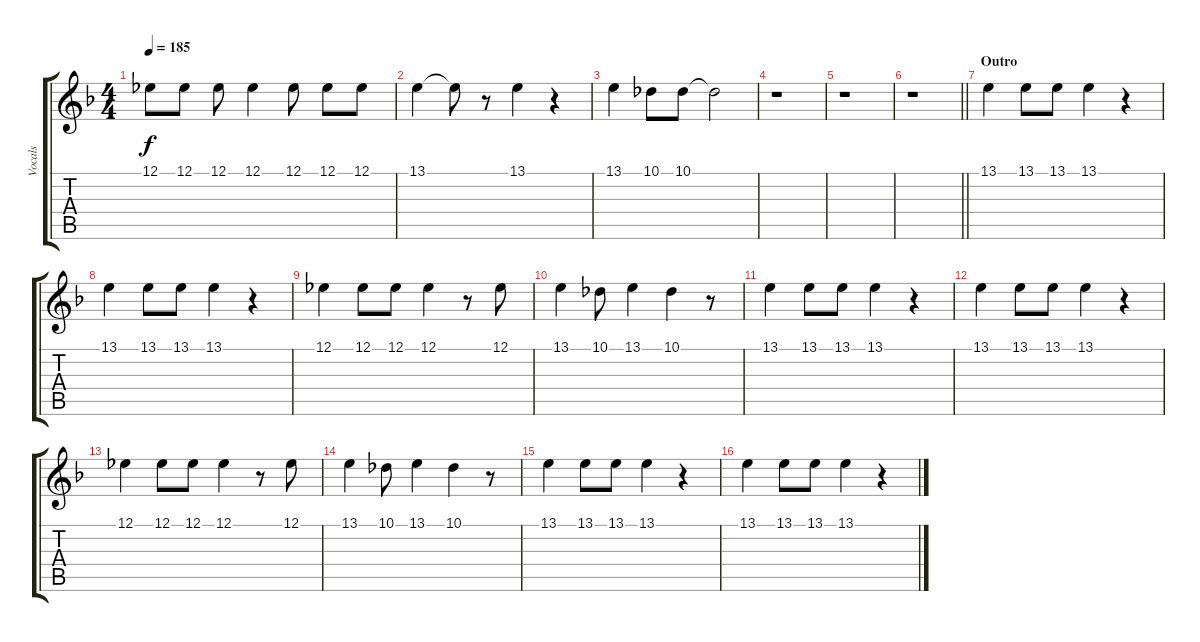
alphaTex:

\track ("Vocals" "Vocals") {instrument oboe}
\staff {score tabs}
\tuning (Eb4 Bb3 Gb3 Db3 Ab2 Eb2) {hide}
\ts (4 4)
\tempo 185
\clef g2
\ks f
12.1.8{dy f} 12.1.8 12.1.8 12.1.4 12.1.8 12.1.8 12.1.8 |
13.1.4 13.1{t}.8 r.8 13.1.4 r.4 |
13.1.4 10.1.8 10.1.8 10.1{t}.2 |
r.1 |
r.1 |
\barLineRight lightlight
r.1 |
\section ("" "Outro")
13.1.4 13.1.8 13.1.8 13.1.4 r.4 |
13.1.4 13.1.8 13.1.8 13.1.4 r.4 |
12.1.4 12.1.8 12.1.8 12.1.4 r.8 12.1.8 |
13.1.4 10.1.8 13.1.4 10.1.4 r.8 |
13.1.4 13.1.8 13.1.8 13.1.4 r.4 |
13.1.4 13.1.8 13.1.8 13.1.4 r.4 |
12.1.4 12.1.8 12.1.8 12.1.4 r.8 12.1.8 |
13.1.4 10.1.8 13.1.4 10.1.4 r.8 |
13.1.4 13.1.8 13.1.8 13.1.4 r.4 |
13.1.4 13.1.8 13.1.8 13.1.4 r.4
